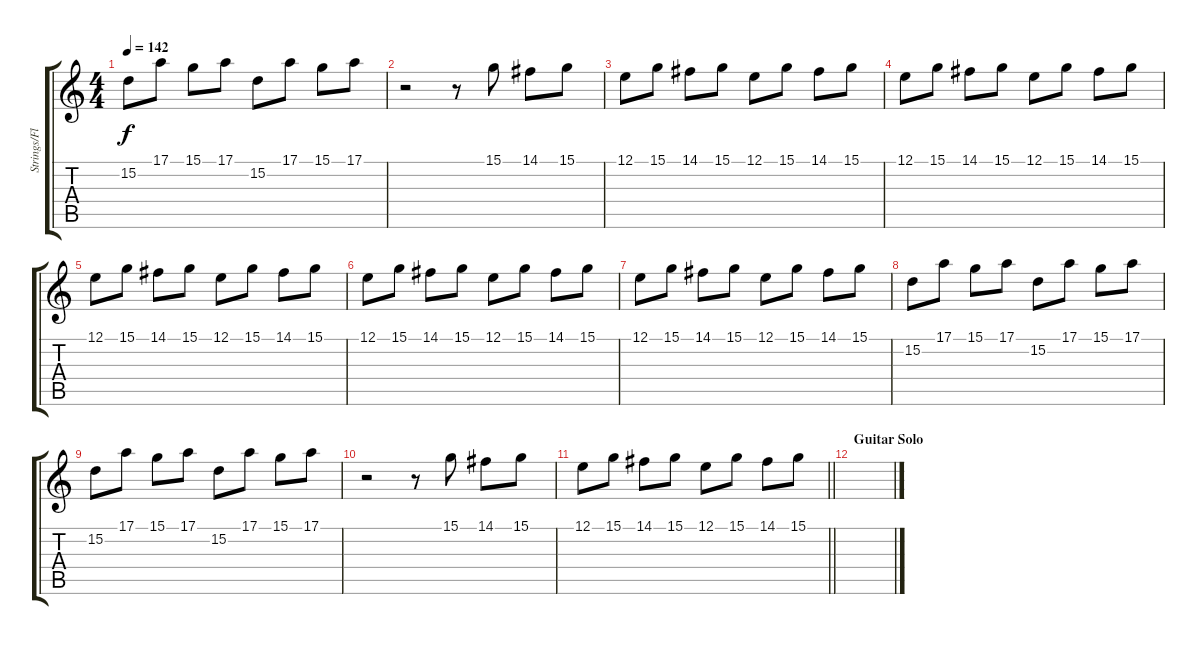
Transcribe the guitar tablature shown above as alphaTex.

\track ("Strings/Flute" "Strings/Fl") {instrument electricgrandpiano}
\staff {score tabs}
\tuning (E4 B3 G3 D3 A2 E2) {hide}
\ts (4 4)
\tempo 142
\clef g2
\ks c
15.2.8{dy f} 17.1.8 15.1.8 17.1.8 15.2.8 17.1.8 15.1.8 17.1.8 |
r.2 r.8 15.1.8 14.1.8 15.1.8 |
12.1.8 15.1.8 14.1.8 15.1.8 12.1.8 15.1.8 14.1.8 15.1.8 |
12.1.8 15.1.8 14.1.8 15.1.8 12.1.8 15.1.8 14.1.8 15.1.8 |
12.1.8 15.1.8 14.1.8 15.1.8 12.1.8 15.1.8 14.1.8 15.1.8 |
12.1.8 15.1.8 14.1.8 15.1.8 12.1.8 15.1.8 14.1.8 15.1.8 |
12.1.8 15.1.8 14.1.8 15.1.8 12.1.8 15.1.8 14.1.8 15.1.8 |
15.2.8 17.1.8 15.1.8 17.1.8 15.2.8 17.1.8 15.1.8 17.1.8 |
15.2.8 17.1.8 15.1.8 17.1.8 15.2.8 17.1.8 15.1.8 17.1.8 |
r.2 r.8 15.1.8 14.1.8 15.1.8 |
\barLineRight lightlight
12.1.8 15.1.8 14.1.8 15.1.8 12.1.8 15.1.8 14.1.8 15.1.8 |
\section ("" "Guitar Solo")
